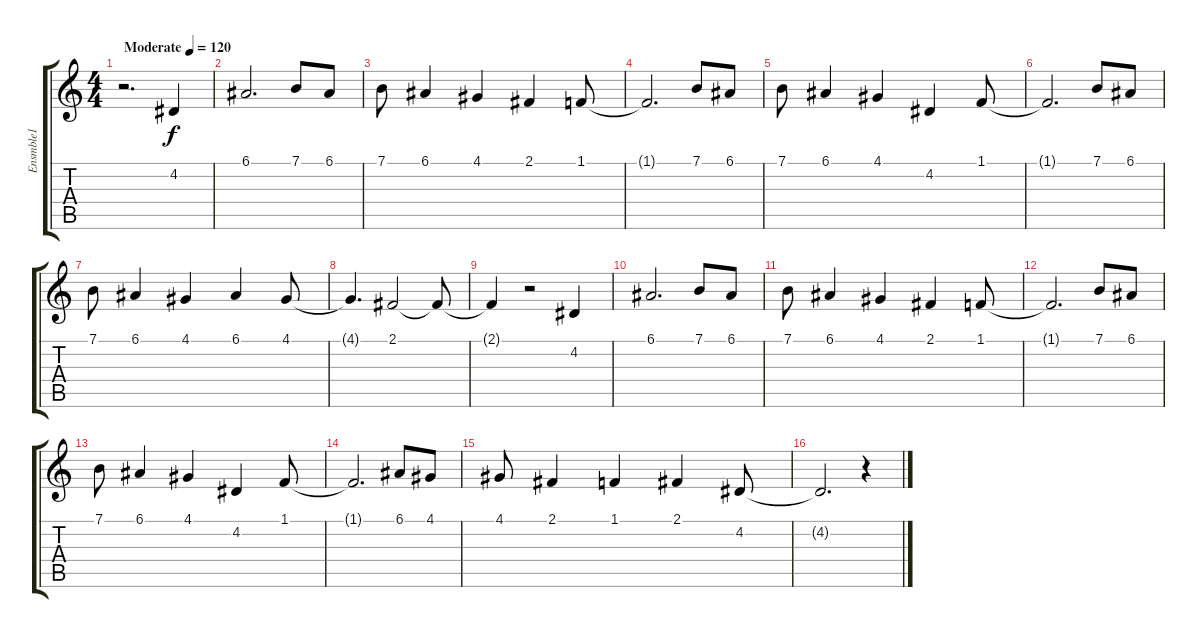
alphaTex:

\track ("Ensmble1" "Ensmble1") {instrument stringensemble1}
\staff {score tabs}
\tuning (E4 B3 G3 D3 A2 E2) {hide}
\ts (4 4)
\tempo (120 "Moderate")
\clef g2
\ks c
r.2{d dy f instrument stringensemble1} 4.2.4 |
6.1.2{d} 7.1.8 6.1.8 |
7.1.8 6.1.4 4.1.4 2.1.4 1.1.8 |
1.1{t}.2{d} 7.1.8 6.1.8 |
7.1.8 6.1.4 4.1.4 4.2.4 1.1.8 |
1.1{t}.2{d} 7.1.8 6.1.8 |
7.1.8 6.1.4 4.1.4 6.1.4 4.1.8 |
4.1{t}.4{d} 2.1.2 2.1{t}.8 |
2.1{t}.4 r.2 4.2.4 |
6.1.2{d} 7.1.8 6.1.8 |
7.1.8 6.1.4 4.1.4 2.1.4 1.1.8 |
1.1{t}.2{d} 7.1.8 6.1.8 |
7.1.8 6.1.4 4.1.4 4.2.4 1.1.8 |
1.1{t}.2{d} 6.1.8 4.1.8 |
4.1.8 2.1.4 1.1.4 2.1.4 4.2.8 |
4.2{t}.2{d} r.4
